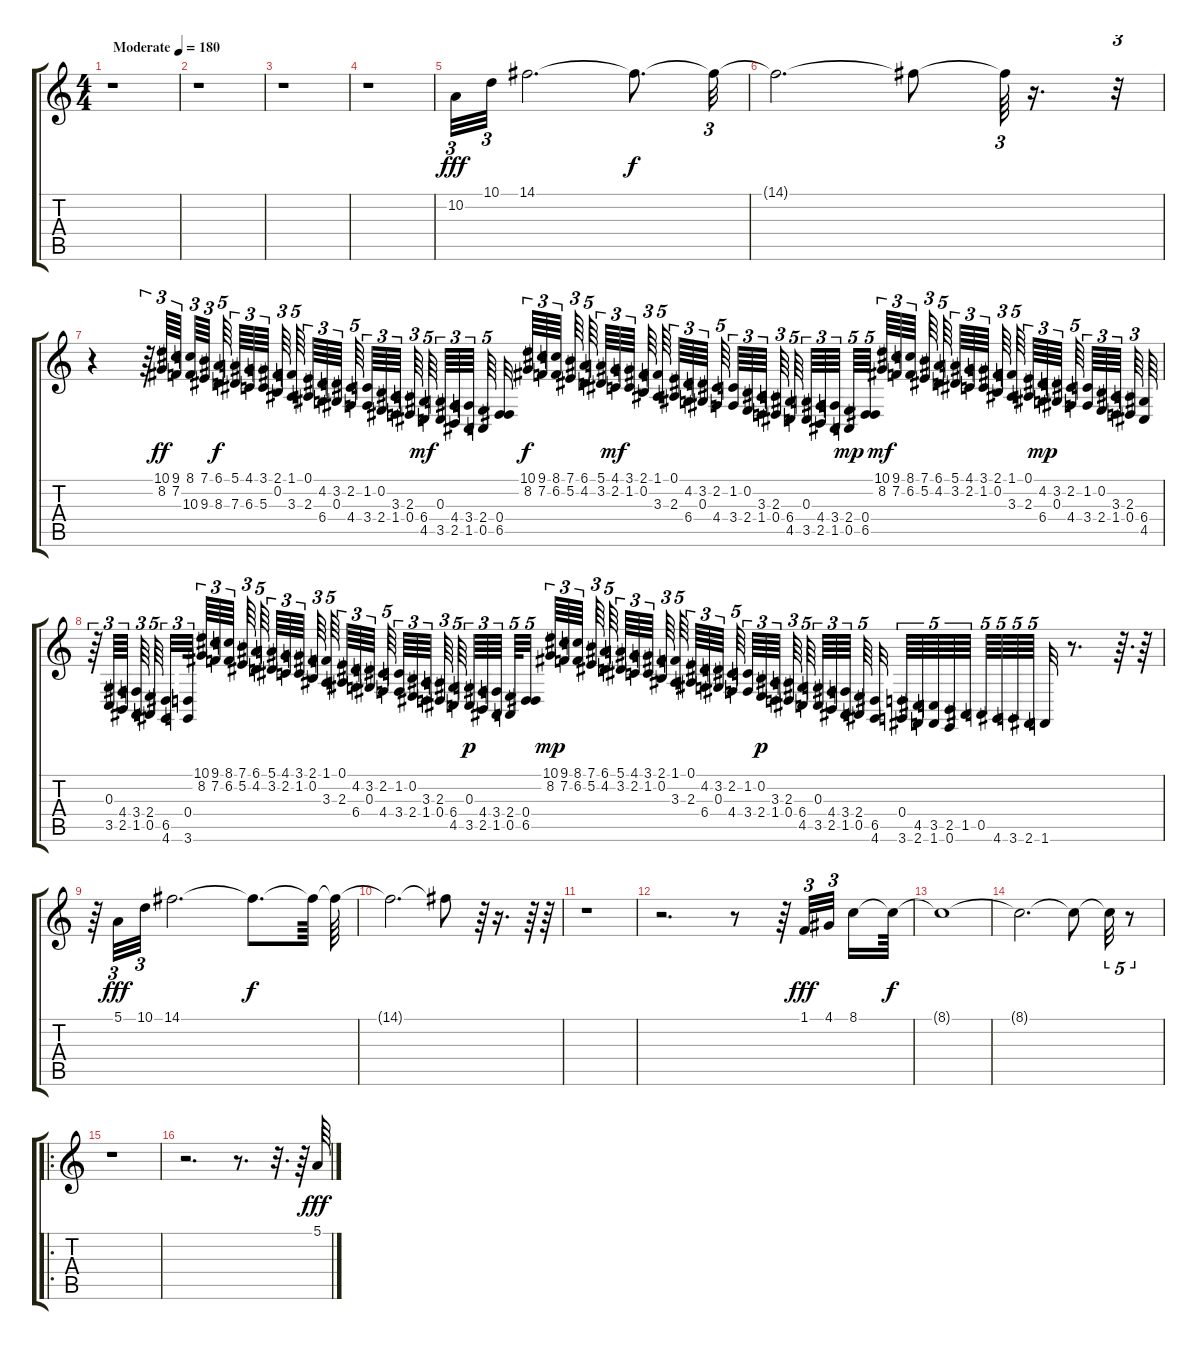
\track "" {instrument lead4chiff}
\staff {score tabs}
\tuning (E4 B3 G3 D3 A2 E2) {hide}
\ts (4 4)
\tempo (180 "Moderate")
\clef g2
\ks c
r.1{dy fff instrument lead4chiff} |
r.1 |
r.1 |
r.1 |
10.2.32{tu (3 2)} 10.1.32{tu (3 2) volume 12} 14.1.2{d volume 14} 14.1{t}.8{d dy f} 14.1{t}.32{tu (3 2)} |
14.1{t}.2{d} 14.1{t}.8 14.1{t}.64{tu (3 2)} r.16{d} r.32{tu (3 2)} |
r.4 r.64{tu (3 2)} (10.1 8.2).64{tu (3 2) dy ff volume 16} (9.1 7.2).64{tu (3 2)} (8.1 10.3).64{tu (3 2)} (7.1 9.3).64{tu (3 2)} (6.1 8.3).64{tu (5 4) dy f} (5.1 7.3).64{tu (3 2)} (4.1 6.3).64{tu (3 2)} (3.1 5.3).64{tu (3 2)} (2.1 0.2).64{tu (3 2)} (1.1 3.3).64{tu (5 4)} (0.1 2.3).64{tu (3 2)} (4.2 6.4).64{tu (3 2)} (3.2 0.3).64{tu (3 2)} (2.2 4.4).64{tu (5 4)} (1.2 3.4).64{tu (3 2)} (0.2 2.4).64{tu (3 2)} (3.3 1.4).64{tu (3 2)} (2.3 0.4).64{tu (3 2)} (6.4 4.5).64{tu (5 4) dy mf} (0.3 3.5).64{tu (3 2)} (4.4 2.5).64{tu (3 2)} (3.4 1.5).64{tu (3 2)} (2.4 0.5).64{tu (5 4)} (0.4 6.5).32 (10.1 8.2).64{tu (3 2) dy f} (9.1 7.2).64{tu (3 2)} (8.1 6.2).64{tu (3 2)} (7.1 5.2).64{tu (3 2)} (6.1 4.2).64{tu (5 4)} (5.1 3.2).64{tu (3 2)} (4.1 2.2).64{tu (3 2) dy mf} (3.1 1.2).64{tu (3 2)} (2.1 0.2).64{tu (3 2)} (1.1 3.3).64{tu (5 4)} (0.1 2.3).64{tu (3 2)} (4.2 6.4).64{tu (3 2)} (3.2 0.3).64{tu (3 2)} (2.2 4.4).64{tu (5 4)} (1.2 3.4).64{tu (3 2)} (0.2 2.4).64{tu (3 2)} (3.3 1.4).64{tu (3 2)} (2.3 0.4).64{tu (3 2)} (6.4 4.5).64{tu (5 4)} (0.3 3.5).64{tu (3 2)} (4.4 2.5).64{tu (3 2)} (3.4 1.5).64{tu (3 2)} (2.4 0.5).64{tu (5 4) dy mp} (0.4 6.5).64{tu (5 4)} (10.1 8.2).64{tu (3 2) dy mf} (9.1 7.2).64{tu (3 2)} (8.1 6.2).64{tu (3 2)} (7.1 5.2).64{tu (3 2)} (6.1 4.2).64{tu (5 4)} (5.1 3.2).64{tu (3 2)} (4.1 2.2).64{tu (3 2)} (3.1 1.2).64{tu (3 2)} (2.1 0.2).64{tu (3 2)} (1.1 3.3).64{tu (5 4)} (0.1 2.3).64{tu (3 2)} (4.2 6.4).64{tu (3 2) dy mp} (3.2 0.3).64{tu (3 2)} (2.2 4.4).64{tu (5 4)} (1.2 3.4).64{tu (3 2)} (0.2 2.4).64{tu (3 2)} (3.3 1.4).64{tu (3 2)} (2.3 0.4).64{tu (3 2)} (6.4 4.5).64 |
r.64{tu (3 2)} (0.3 3.5).64{tu (3 2)} (4.4 2.5).64{tu (3 2)} (3.4 1.5).64{tu (3 2)} (2.4 0.5).64{tu (5 4)} (6.5 4.6).32{tu (3 2)} (0.4 3.6).64{tu (3 2)} (10.1 8.2).64{tu (3 2)} (9.1 7.2).64{tu (3 2)} (8.1 6.2).64{tu (3 2)} (7.1 5.2).64{tu (3 2)} (6.1 4.2).64{tu (5 4)} (5.1 3.2).64{tu (3 2)} (4.1 2.2).64{tu (3 2)} (3.1 1.2).64{tu (3 2)} (2.1 0.2).64{tu (3 2)} (1.1 3.3).64{tu (5 4)} (0.1 2.3).64{tu (3 2)} (4.2 6.4).64{tu (3 2)} (3.2 0.3).64{tu (3 2)} (2.2 4.4).64{tu (5 4)} (1.2 3.4).64{tu (3 2)} (0.2 2.4).64{tu (3 2)} (3.3 1.4).64{tu (3 2)} (2.3 0.4).64{tu (3 2)} (6.4 4.5).64{tu (5 4)} (0.3 3.5).64{tu (3 2) dy p} (4.4 2.5).64{tu (3 2)} (3.4 1.5).64{tu (3 2)} (2.4 0.5).64{tu (5 4)} (0.4 6.5).32{tu (5 4)} (10.1 8.2).64{tu (3 2) dy mp} (9.1 7.2).64{tu (3 2)} (8.1 6.2).64{tu (3 2)} (7.1 5.2).64{tu (3 2)} (6.1 4.2).64{tu (5 4)} (5.1 3.2).64{tu (3 2)} (4.1 2.2).64{tu (3 2)} (3.1 1.2).64{tu (3 2)} (2.1 0.2).64{tu (3 2)} (1.1 3.3).64{tu (5 4)} (0.1 2.3).64{tu (3 2)} (4.2 6.4).64{tu (3 2)} (3.2 0.3).64{tu (3 2)} (2.2 4.4).64{tu (5 4)} (1.2 3.4).64{tu (3 2)} (0.2 2.4).64{tu (3 2) dy p} (3.3 1.4).64{tu (3 2)} (2.3 0.4).64{tu (3 2)} (6.4 4.5).64{tu (5 4)} (0.3 3.5).64{tu (3 2)} (4.4 2.5).64{tu (3 2)} (3.4 1.5).64{tu (3 2)} (2.4 0.5).64{tu (5 4)} (6.5 4.6).32 (0.4 3.6).64{tu (5 4)} (4.5 2.6).64{tu (5 4)} (3.5 1.6).64{tu (5 4)} (2.5 0.6).64{tu (5 4)} 1.5.64{tu (5 4)} 0.5.64{tu (5 4)} 4.6.64{tu (5 4)} 3.6.64{tu (5 4)} 2.6.64{tu (5 4)} 1.6.32 r.8{d} r.64{d} r.64 |
r.64 5.1.32{tu (3 2) dy fff volume 10} 10.1.32{tu (3 2) volume 12} 14.1.2{d volume 14} 14.1{t}.8{d dy f} 14.1{t}.64 14.1{t}.64 |
14.1{t}.2{d} 14.1{t}.8 r.64 r.16{d} r.64 r.64 |
r.1 |
r.2{d} r.8 r.64 1.1.32{tu (3 2) dy fff volume 10} 4.1.32{tu (3 2) volume 12} 8.1.16{volume 14} 8.1{t}.64{dy f} |
8.1{t}.1 |
8.1{t}.2{d} 8.1{t}.8 8.1{t}.32{tu (5 4)} r.8{tu (5 4)} |
\ro
r.1 |
r.2{d} r.8{d} r.32{d} r.64 5.1.64{dy fff volume 16}
